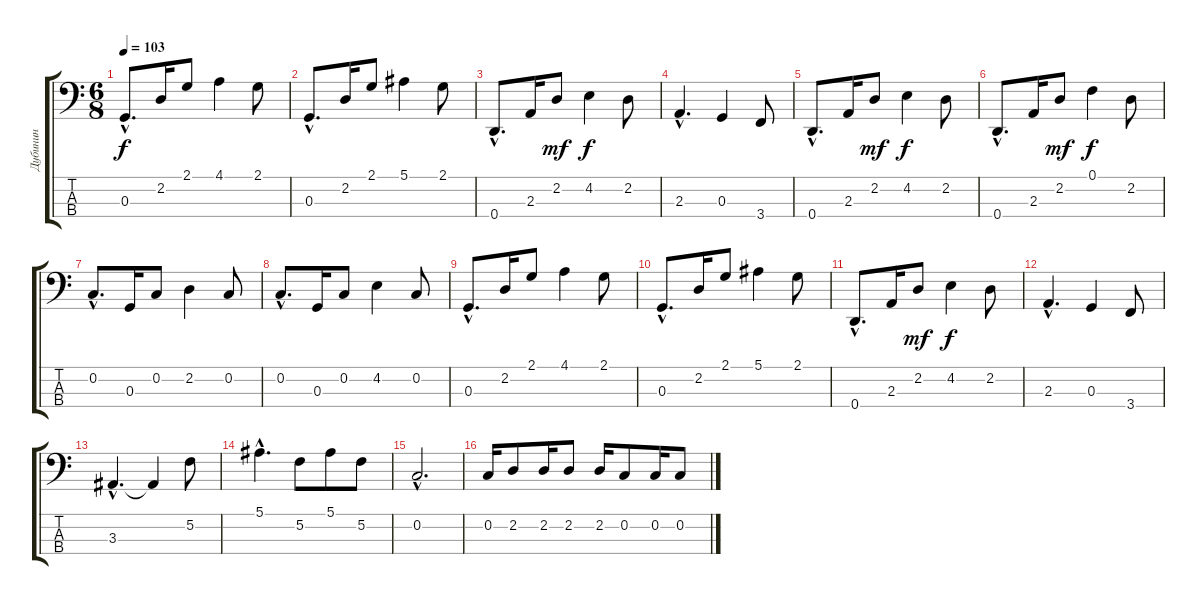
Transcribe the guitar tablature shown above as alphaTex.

\track ("Дубинин" "Дубинин") {instrument electricbassfinger}
\staff {score tabs}
\tuning (F2 C2 G1 D1) {hide}
\ts (6 8)
\tempo 103
\clef f4
\ks c
0.3{hac}.8{d dy f} 2.2.16 2.1.8 4.1.4 2.1.8 |
0.3{hac}.8{d} 2.2.16 2.1.8 5.1.4 2.1.8 |
0.4{hac}.8{d} 2.3.16 2.2.8{dy mf} 4.2.4{dy f} 2.2.8 |
2.3{hac}.4{d} 0.3.4 3.4.8 |
0.4{hac}.8{d} 2.3.16 2.2.8{dy mf} 4.2.4{dy f} 2.2.8 |
0.4{hac}.8{d} 2.3.16 2.2.8{dy mf} 0.1.4{dy f} 2.2.8 |
0.2{hac}.8{d} 0.3.16 0.2.8 2.2.4 0.2.8 |
0.2{hac}.8{d} 0.3.16 0.2.8 4.2.4 0.2.8 |
0.3{hac}.8{d} 2.2.16 2.1.8 4.1.4 2.1.8 |
0.3{hac}.8{d} 2.2.16 2.1.8 5.1.4 2.1.8 |
0.4{hac}.8{d} 2.3.16 2.2.8{dy mf} 4.2.4{dy f} 2.2.8 |
2.3{hac}.4{d} 0.3.4 3.4.8 |
3.3{hac}.4{d} 3.3{t}.4 5.2.8 |
5.1{hac}.4{d} 5.2.8 5.1.8 5.2.8 |
0.2{hac}.2{d} |
0.2.16 2.2.8 2.2.16 2.2.8 2.2.16 0.2.8 0.2.16 0.2.8
